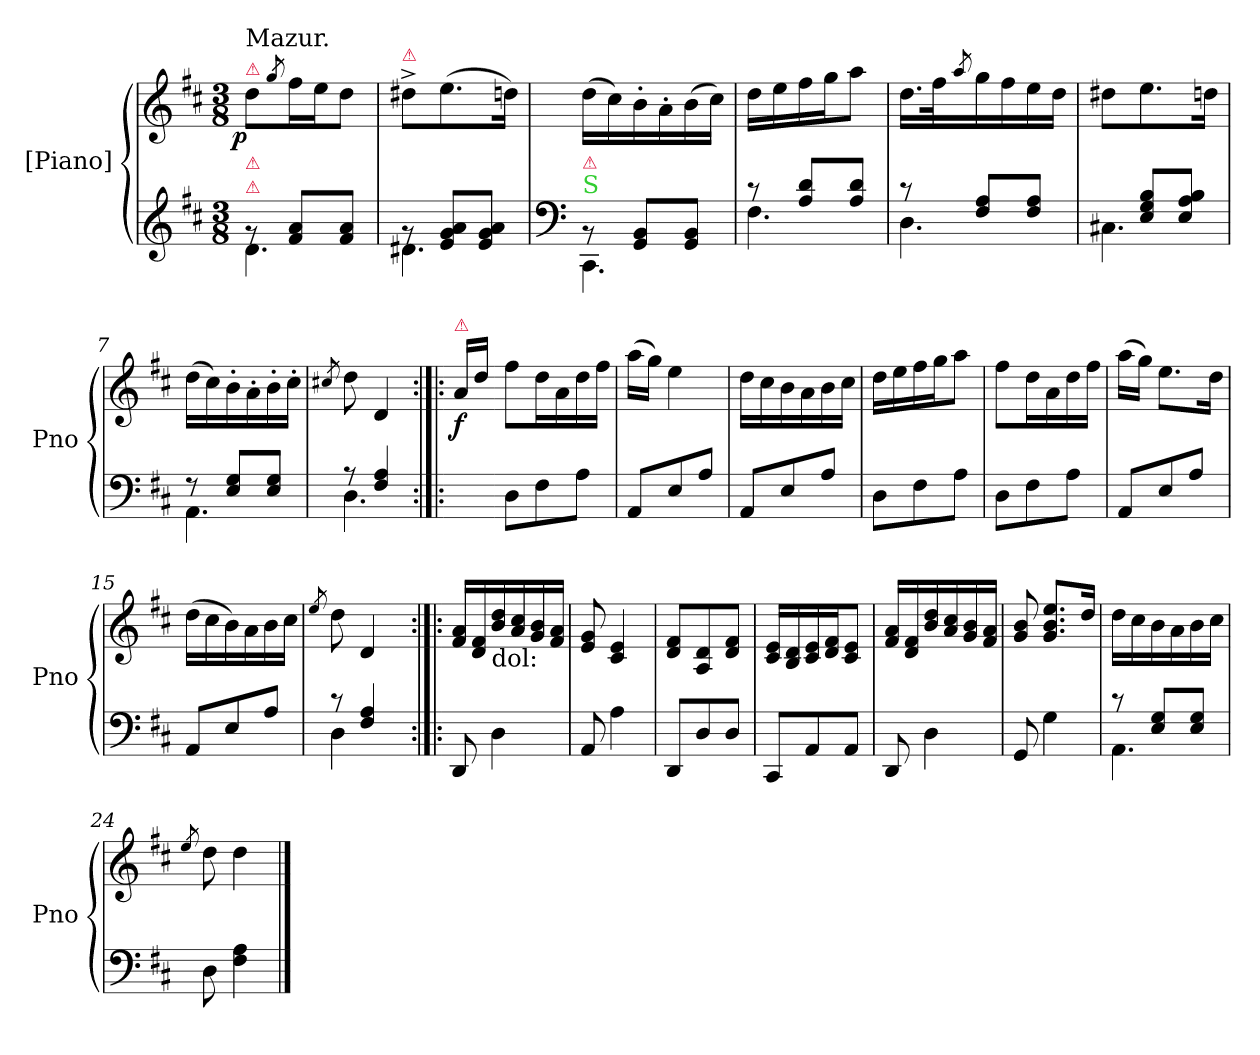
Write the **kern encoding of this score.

**kern	**kern	**dynam
*part2	*part1	*part1
*staff2	*staff1	*staff1
*I"[Piano]	*I"[Piano]	*
*I'Pno	*I'Pno	*
*clefG2	*clefG2	*
*k[f#c#]	*k[f#c#]	*
*D:	*D:	*
*M3/8	*M3/8	*
=1	=1	=1
*^	*	*
!	!	!LO:TX:a:t=Mazur.	!
!	!	!LO:TX:a:color=crimson:t=⚠	!
!LO:TX:a:color=crimson:t=⚠	!	!	!
!LO:TX:a:color=crimson:t=⚠	!	!	!
!	!	!	!LO:DY:b:rj
8rg	4.d\	8dd\L	p.
.	.	8qgg/	.
8f#/ 8a/L	.	16ff#\L	.
.	.	16ee\J	.
8f#/ 8a/J	.	8dd\J	.
=2	=2	=2	=2
!	!	!LO:TX:a:color=crimson:t=⚠	!
!	!	!	!LO:DY:b
8rg	4.d#X\	8dd#X^\L	for.
8e/ 8g/ 8a/L	.	(8.ee\	.
8e/ 8g/ 8a/J	.	.	.
.	.	16ddn\Jk)	.
=3	=3	=3	=3
*clefF4	*	*	*
!LO:TX:a:color=limegreen:t=S	!	!	!
!LO:TX:a:color=crimson:t=⚠	!	!	!
8rBB	4.CC#\	(16dd\LL	.
.	.	16cc#\)	.
8GG/ 8BB/L	.	16b'\	.
.	.	16a'\	.
8GG/ 8BB/J	.	(16b\	.
.	.	16cc#\JJ)	.
=4	=4	=4	=4
8rc	4.F#\	16dd\LL	.
.	.	16ee\	.
8A/ 8d/L	.	16ff#\	.
.	.	16gg\J	.
8A/ 8d/J	.	8aa\J	.
=5	=5	=5	=5
!	!	!	!LO:DY:b:rj
8rc	4.D\	16.dd\LL	f&colon;
.	.	32ff#\K	.
.	.	8qaa/	.
8F#/ 8A/L	.	16gg\	.
.	.	16ff#\	.
8F#/ 8A/J	.	16ee\	.
.	.	16dd\JJ	.
=6	=6	=6	=6
!LO:N:vis=4	!	!	!LO:DY:rj
8ryy	4.C#X\	8dd#X\L	for&colon;
8E/ 8G/ 8B/L	.	8.ee\	.
8E/ 8A/ 8B/J	.	.	.
.	.	16ddn\Jk	.
=7	=7	=7	=7
8r	4.AA\	(16dd\LL	.
.	.	16cc#\)	.
8E/ 8G/L	.	16b'\	.
.	.	16a'\	.
8E/ 8G/J	.	16b'\	.
.	.	16cc#'\JJ	.
=8	=8	=8	=8
.	.	8qcc#X/	.
8r	4.D\	8dd\	.
4F#/ 4A/	.	4d/	.
*v	*v	*	*
=9:|!|:	=9:|!|:	=9:|!|:
!	!LO:TX:a:color=crimson:t=⚠	!
8ryy	16a/LL	f.
.	16dd/JJ	.
=-	=-	=-
8D\L	8ff#\L	.
8F#\	16dd\L	.
.	16a\	.
8A\J	16dd\	.
.	16ff#\JJ	.
=10	=10	=10
8AA/L	(16aa\LL	.
.	16gg\JJ)	.
8E/	4ee\	.
8A/J	.	.
=11	=11	=11
8AA/L	16dd\LL	.
.	16cc#\	.
8E/	16b\	.
.	16a\	.
8A/J	16b\	.
.	16cc#\JJ	.
=12	=12	=12
8D\L	16dd\LL	.
.	16ee\	.
8F#\	16ff#\	.
.	16gg\J	.
8A\J	8aa\J	.
=13	=13	=13
8D\L	8ff#\L	.
8F#\	16dd\L	.
.	16a\	.
8A\J	16dd\	.
.	16ff#\JJ	.
=14	=14	=14
8AA/L	(16aa\LL	.
.	16gg\JJ)	.
8E/	8.ee\L	.
8A/J	.	.
.	16dd\Jk	.
=15	=15	=15
8AA/L	(16dd\LL	.
.	16cc#\	.
8E/	16b\)	.
.	16a\	.
8A/J	16b\	.
.	16cc#\JJ	.
=16	=16	=16
.	8qee/	.
*^	*	*
8rc	4D\	8dd\	.
4F#/ 4A/	.	4d/	.
.	8ryy	.	.
*v	*v	*	*
=17:|!|:	=17:|!|:	=17:|!|:
8DD/	16f#/ 16a/LL	.
.	16d/ 16f#/	.
!	!LO:TX:b:t=dol&colon;	!
4D\	16b/ 16dd/	.
.	16a/ 16cc#/	.
.	16g/ 16b/	.
.	16f#/ 16a/JJ	.
=18	=18	=18
8AA/	8e/ 8g/	.
4A\	4c#/ 4e/	.
=19	=19	=19
8DD/L	8d/ 8f#/L	.
8D/	8A/ 8d/	.
8D/J	8d/ 8f#/J	.
=20	=20	=20
8CC#/L	16c#/ 16e/LL	.
.	16B/ 16d/	.
8AA/	16c#/ 16e/	.
.	16d/ 16f#/J	.
8AA/J	8c#/ 8e/J	.
=21	=21	=21
8DD/	16f#/ 16a/LL	.
.	16d/ 16f#/	.
4D\	16b/ 16dd/	.
.	16a/ 16cc#/	.
.	16g/ 16b/	.
.	16f#/ 16a/JJ	.
=22	=22	=22
8GG/	8g/ 8b/	.
4G\	8.g/ 8.b/ 8.ee/L	.
.	16dd/Jk	.
=23	=23	=23
*^	*	*
8rc	4.AA\	16dd\LL	.
.	.	16cc#\	.
8E/ 8G/L	.	16b\	.
.	.	16a\	.
8E/ 8G/J	.	16b\	.
.	.	16cc#\JJ	.
*v	*v	*	*
=24	=24	=24
.	8qee/	.
8D\	8dd\	.
4F#\ 4A\	4dd\	.
==	==	==
*-	*-	*-
